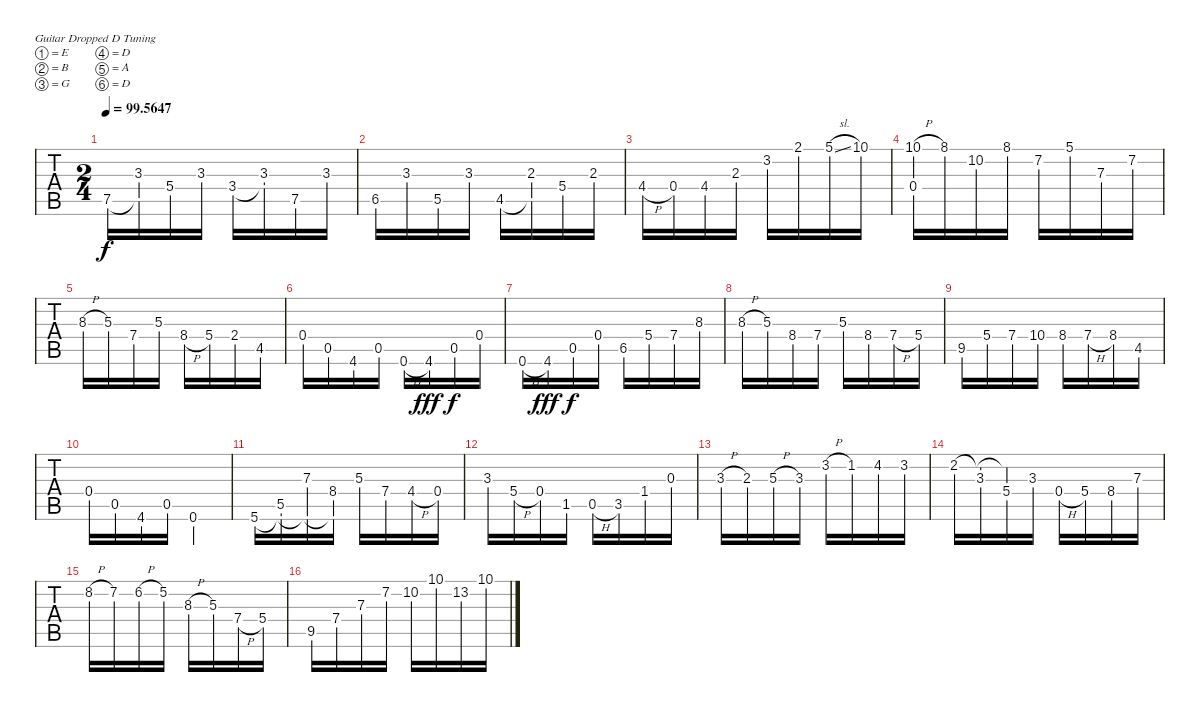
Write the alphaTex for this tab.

\bracketExtendMode groupsimilarinstruments
\singleTrackTrackNamePolicy hidden
\multiTrackTrackNamePolicy hidden
\firstSystemTrackNameOrientation horizontal
\otherSystemsTrackNameOrientation horizontal
\track ("Classic Guitar" "N-Gt") {instrument acousticguitarnylon}
\staff {tabs}
\tuning (E4 B3 G3 D3 A2 D2)
\ts (2 4)
\tempo
99.5647
\accidentals auto
\clef g2
\ottava regular
\simile none
\scale
1.13241
\ks c
7.5.16{dy f} (3.3 7.5{t}).16 5.4.16 3.3.16 3.4.16 (3.3 3.4{t}).16 7.5.16 3.3.16 |
\scale
0.955864 6.5.16 3.3.16 5.5.16 3.3.16 4.5.16 (2.3 4.5{t}).16 5.4.16 2.3.16 |
\scale
0.955864 4.4{h}.16 0.4.16 4.4.16 2.3.16 3.2.16 2.1.16 5.1{sl}.16 10.1.16 |
\scale
0.955864 (10.1{h} 0.4).16 8.1.16 10.2.16 8.1.16 7.2.16 5.1.16 7.3.16 7.2.16 |
\scale
1.13241 8.3{h}.16 5.3.16 7.4.16 5.3.16 8.4{h}.16 5.4.16 2.4.16 4.5.16 |
\scale
0.955864 0.4.16 0.5.16 4.6.16 0.5.16 0.6{h}.16 4.6.16{dy fff} 0.5.16{dy f} 0.4.16 |
\scale
0.955864 0.6{h}.16 4.6.16{dy fff} 0.5.16{dy f} 0.4.16 6.5.16 5.4.16 7.4.16 8.3.16 |
\scale
0.955864 8.3{h}.16 5.3.16 8.4.16 7.4.16 5.3.16 8.4.16 7.4{h}.16 5.4.16 |
\scale
1.13241 9.5.16 5.4.16 7.4.16 10.4.16 8.4.16 7.4{h}.16 8.4.16 4.5.16 |
\scale
0.955864 0.4.16 0.5.16 4.6.16 0.5.16 0.6.4 |
\scale
0.955864 5.6.16 (5.5 5.6{t}).16 (7.3 5.6{t}).16 (8.4 5.6{t}).16 5.3.16 7.4.16 4.4{h}.16 0.4.16 |
\scale
0.955864 3.3.16 5.4{h}.16 0.4.16 1.5.16 0.5{h}.16 3.5.16 1.4.16 0.3.16 |
\scale
1.13241 3.3{h}.16 2.3.16 5.3{h}.16 3.3.16 3.2{h}.16 1.2.16 4.2.16 3.2.16 |
\scale
0.955864 2.2.16 (3.3 2.2{t}).16 (2.2{t} 5.4).16 3.3.16 0.4{h}.16 5.4.16 8.4.16 7.3.16 |
\scale
0.955864 8.2{h}.16 7.2.16 6.2{h}.16 5.2.16 8.3{h}.16 5.3.16 7.4{h}.16 5.4.16 |
\scale
0.955864 9.5.16 7.4.16 7.3.16 7.2.16 10.2.16 10.1.16 13.2.16 10.1.16
